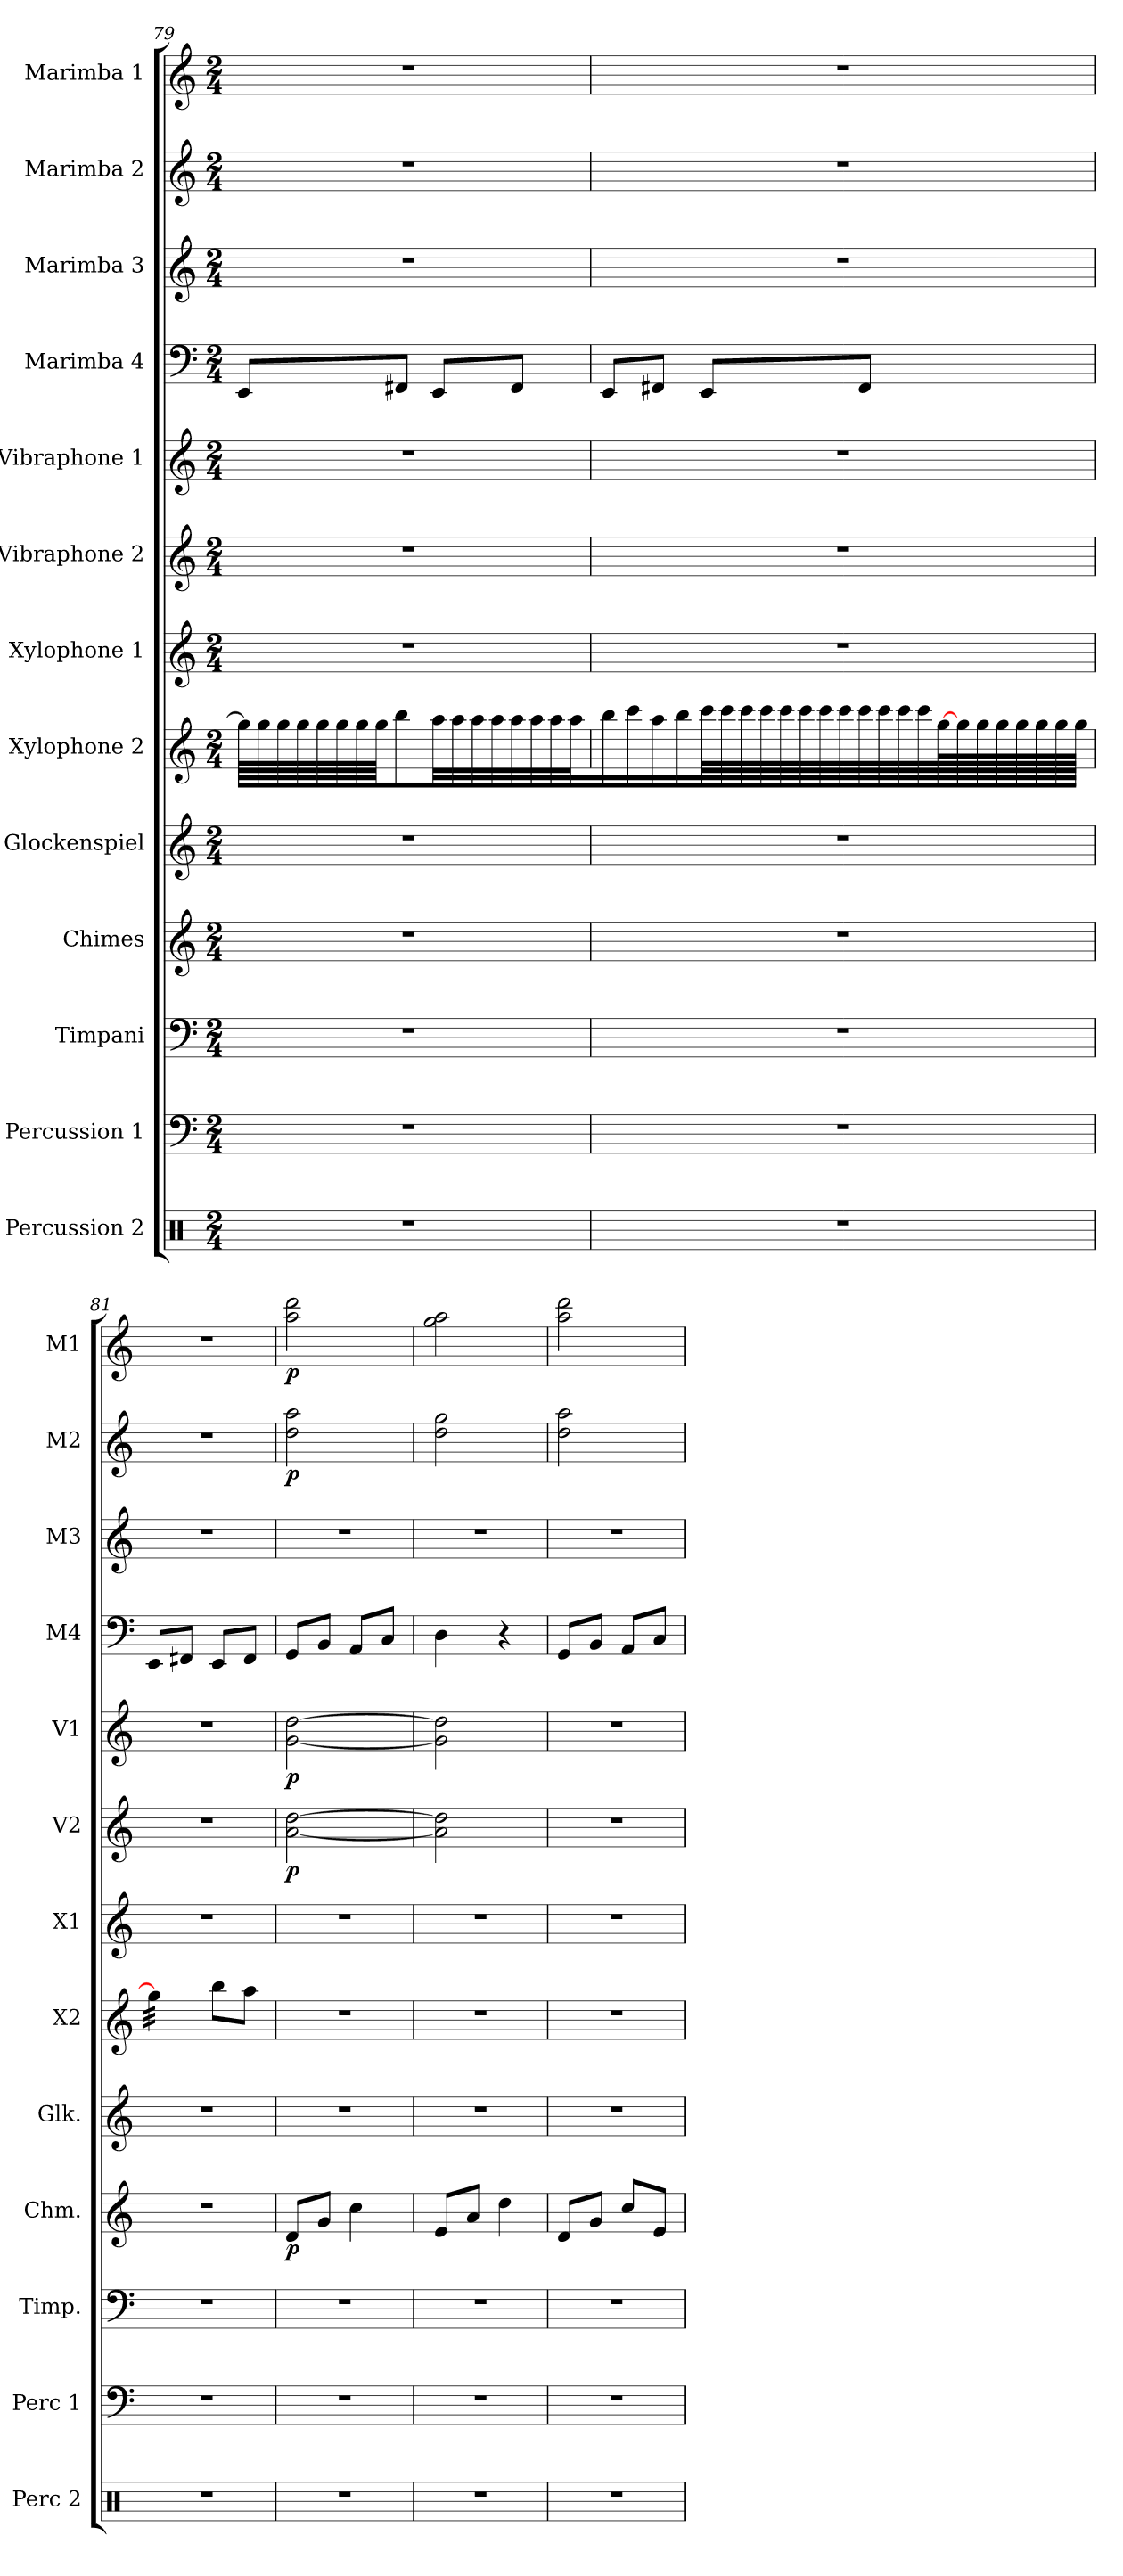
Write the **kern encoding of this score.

**kern	**kern	**kern	**kern	**dynam	**kern	**kern	**kern	**kern	**dynam	**kern	**dynam	**kern	**kern	**kern	**dynam	**kern	**dynam
*part13	*part12	*part11	*part10	*part10	*part9	*part8	*part7	*part6	*part6	*part5	*part5	*part4	*part3	*part2	*part2	*part1	*part1
*staff13	*staff12	*staff11	*staff10	*staff10	*staff9	*staff8	*staff7	*staff6	*staff6	*staff5	*staff5	*staff4	*staff3	*staff2	*staff2	*staff1	*staff1
*I"Percussion 2	*I"Percussion 1	*I"Timpani	*I"Chimes	*	*I"Glockenspiel	*I"Xylophone 2	*I"Xylophone 1	*I"Vibraphone 2	*	*I"Vibraphone 1	*	*I"Marimba 4	*I"Marimba 3	*I"Marimba 2	*	*I"Marimba 1	*
*I'Perc 2	*I'Perc 1	*I'Timp.	*I'Chm.	*	*I'Glk.	*I'X2	*I'X1	*I'V2	*	*I'V1	*	*I'M4	*I'M3	*I'M2	*	*I'M1	*
*clefX	*clefF4	*clefF4	*clefG2	*	*clefG2	*clefG2	*clefG2	*clefG2	*	*clefG2	*	*clefF4	*clefG2	*clefG2	*	*clefG2	*
*	*	*	*	*	*ITrd-14c-24	*ITrd-7c-12	*ITrd-7c-12	*	*	*	*	*	*	*	*	*	*
*k[]	*k[]	*k[]	*k[]	*	*k[]	*k[]	*k[]	*k[]	*	*k[]	*	*k[]	*k[]	*k[]	*	*k[]	*
*M2/4	*M2/4	*M2/4	*M2/4	*	*M2/4	*M2/4	*M2/4	*M2/4	*	*M2/4	*	*M2/4	*M2/4	*M2/4	*	*M2/4	*
=79	=79	=79	=79	=79	=79	=79	=79	=79	=79	=79	=79	=79	=79	=79	=79	=79	=79
*	*	*	*	*	*	*tremolo	*	*	*	*	*	*	*	*	*	*	*
2r	2r	2r	2r	.	2r	64ggg\]LLLL	2r	2r	.	2r	.	8EE/L	2r	2r	.	2r	.
.	.	.	.	.	.	64ggg\	.	.	.	.	.	.	.	.	.	.	.
.	.	.	.	.	.	64ggg\	.	.	.	.	.	.	.	.	.	.	.
.	.	.	.	.	.	64ggg\	.	.	.	.	.	.	.	.	.	.	.
.	.	.	.	.	.	64ggg\	.	.	.	.	.	.	.	.	.	.	.
.	.	.	.	.	.	64ggg\	.	.	.	.	.	.	.	.	.	.	.
.	.	.	.	.	.	64ggg\	.	.	.	.	.	.	.	.	.	.	.
.	.	.	.	.	.	64ggg\	.	.	.	.	.	.	.	.	.	.	.
*	*	*	*	*	*	*Xtremolo	*	*	*	*	*	*	*	*	*	*	*
.	.	.	.	.	.	8bbb\J	.	.	.	.	.	8FF#X/J	.	.	.	.	.
*	*	*	*	*	*	*tremolo	*	*	*	*	*	*	*	*	*	*	*
.	.	.	.	.	.	32aaa\LLL	.	.	.	.	.	8EE/L	.	.	.	.	.
.	.	.	.	.	.	32aaa\	.	.	.	.	.	.	.	.	.	.	.
.	.	.	.	.	.	32aaa\	.	.	.	.	.	.	.	.	.	.	.
.	.	.	.	.	.	32aaa\	.	.	.	.	.	.	.	.	.	.	.
.	.	.	.	.	.	32aaa\	.	.	.	.	.	8FF#/J	.	.	.	.	.
.	.	.	.	.	.	32aaa\	.	.	.	.	.	.	.	.	.	.	.
.	.	.	.	.	.	32aaa\	.	.	.	.	.	.	.	.	.	.	.
.	.	.	.	.	.	32aaa\JJJ	.	.	.	.	.	.	.	.	.	.	.
*	*	*	*	*	*	*Xtremolo	*	*	*	*	*	*	*	*	*	*	*
!!LO:PB:g=z
=80	=80	=80	=80	=80	=80	=80	=80	=80	=80	=80	=80	=80	=80	=80	=80	=80	=80
2r	2r	2r	2r	.	2r	16bbb\LL	2r	2r	.	2r	.	8EE/L	2r	2r	.	2r	.
.	.	.	.	.	.	16cccc\	.	.	.	.	.	.	.	.	.	.	.
.	.	.	.	.	.	16aaa\	.	.	.	.	.	8FF#X/J	.	.	.	.	.
.	.	.	.	.	.	16bbb\JJ	.	.	.	.	.	.	.	.	.	.	.
*	*	*	*	*	*	*tremolo	*	*	*	*	*	*	*	*	*	*	*
.	.	.	.	.	.	64cccc\LLLL	.	.	.	.	.	8EE/L	.	.	.	.	.
.	.	.	.	.	.	64cccc\	.	.	.	.	.	.	.	.	.	.	.
.	.	.	.	.	.	64cccc\	.	.	.	.	.	.	.	.	.	.	.
.	.	.	.	.	.	64cccc\	.	.	.	.	.	.	.	.	.	.	.
.	.	.	.	.	.	64cccc\	.	.	.	.	.	.	.	.	.	.	.
.	.	.	.	.	.	64cccc\	.	.	.	.	.	.	.	.	.	.	.
.	.	.	.	.	.	64cccc\	.	.	.	.	.	.	.	.	.	.	.
.	.	.	.	.	.	64cccc\	.	.	.	.	.	.	.	.	.	.	.
.	.	.	.	.	.	64cccc\	.	.	.	.	.	8FF#/J	.	.	.	.	.
.	.	.	.	.	.	64cccc\	.	.	.	.	.	.	.	.	.	.	.
.	.	.	.	.	.	64cccc\	.	.	.	.	.	.	.	.	.	.	.
.	.	.	.	.	.	64cccc\JJJJ	.	.	.	.	.	.	.	.	.	.	.
.	.	.	.	.	.	[128ggg\	.	.	.	.	.	.	.	.	.	.	.
.	.	.	.	.	.	128ggg\	.	.	.	.	.	.	.	.	.	.	.
.	.	.	.	.	.	128ggg\	.	.	.	.	.	.	.	.	.	.	.
.	.	.	.	.	.	128ggg\	.	.	.	.	.	.	.	.	.	.	.
.	.	.	.	.	.	128ggg\	.	.	.	.	.	.	.	.	.	.	.
.	.	.	.	.	.	128ggg\	.	.	.	.	.	.	.	.	.	.	.
.	.	.	.	.	.	128ggg\	.	.	.	.	.	.	.	.	.	.	.
.	.	.	.	.	.	128ggg\JJJJJ	.	.	.	.	.	.	.	.	.	.	.
=81	=81	=81	=81	=81	=81	=81	=81	=81	=81	=81	=81	=81	=81	=81	=81	=81	=81
2r	2r	2r	2r	.	2r	32ggg\]LLL	2r	2r	.	2r	.	8EE/L	2r	2r	.	2r	.
.	.	.	.	.	.	32ggg\	.	.	.	.	.	.	.	.	.	.	.
.	.	.	.	.	.	32ggg\	.	.	.	.	.	.	.	.	.	.	.
.	.	.	.	.	.	32ggg\	.	.	.	.	.	.	.	.	.	.	.
.	.	.	.	.	.	32ggg\	.	.	.	.	.	8FF#X/J	.	.	.	.	.
.	.	.	.	.	.	32ggg\	.	.	.	.	.	.	.	.	.	.	.
.	.	.	.	.	.	32ggg\	.	.	.	.	.	.	.	.	.	.	.
.	.	.	.	.	.	32ggg\JJJ	.	.	.	.	.	.	.	.	.	.	.
*	*	*	*	*	*	*Xtremolo	*	*	*	*	*	*	*	*	*	*	*
.	.	.	.	.	.	8bbb\L	.	.	.	.	.	8EE/L	.	.	.	.	.
.	.	.	.	.	.	8aaa\J	.	.	.	.	.	8FF#/J	.	.	.	.	.
=82	=82	=82	=82	=82	=82	=82	=82	=82	=82	=82	=82	=82	=82	=82	=82	=82	=82
!	!	!	!	!LO:DY:b	!	!	!	!	!LO:DY:b	!	!LO:DY:b	!	!	!	!LO:DY:b	!	!LO:DY:b
2r	2r	2r	8d/L	p	2r	2r	2r	[2a\ [2dd\	p	[2g\ [2dd\	p	8GG/L	2r	2dd\ 2aa\	p	2aa\ 2ddd\	p
.	.	.	8g/J	.	.	.	.	.	.	.	.	8BB/J	.	.	.	.	.
.	.	.	4cc\	.	.	.	.	.	.	.	.	8AA/L	.	.	.	.	.
.	.	.	.	.	.	.	.	.	.	.	.	8C/J	.	.	.	.	.
=83	=83	=83	=83	=83	=83	=83	=83	=83	=83	=83	=83	=83	=83	=83	=83	=83	=83
2r	2r	2r	8e/L	.	2r	2r	2r	2a\] 2dd\]	.	2g\] 2dd\]	.	4D\	2r	2dd\ 2gg\	.	2gg\ 2aa\	.
.	.	.	8a/J	.	.	.	.	.	.	.	.	.	.	.	.	.	.
.	.	.	4dd\	.	.	.	.	.	.	.	.	4r	.	.	.	.	.
=84	=84	=84	=84	=84	=84	=84	=84	=84	=84	=84	=84	=84	=84	=84	=84	=84	=84
2r	2r	2r	8d/L	.	2r	2r	2r	2r	.	2r	.	8GG/L	2r	2dd\ 2aa\	.	2aa\ 2ddd\	.
.	.	.	8g/J	.	.	.	.	.	.	.	.	8BB/J	.	.	.	.	.
.	.	.	8cc/L	.	.	.	.	.	.	.	.	8AA/L	.	.	.	.	.
.	.	.	8e/J	.	.	.	.	.	.	.	.	8C/J	.	.	.	.	.
=	=	=	=	=	=	=	=	=	=	=	=	=	=	=	=	=	=
*-	*-	*-	*-	*-	*-	*-	*-	*-	*-	*-	*-	*-	*-	*-	*-	*-	*-
